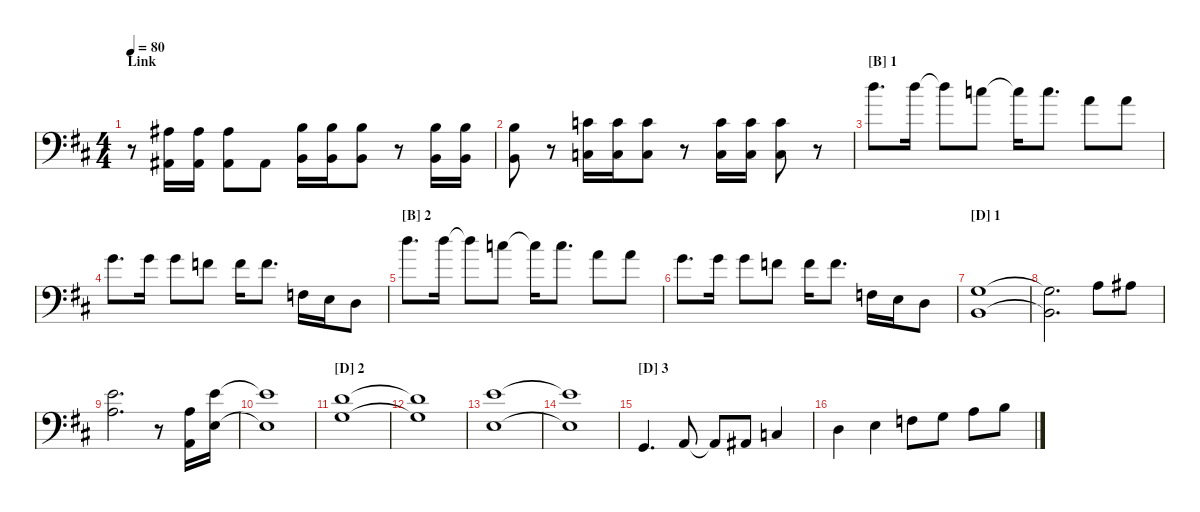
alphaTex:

\hideDynamics
\bracketExtendMode nobrackets
\singleTrackTrackNamePolicy hidden
\multiTrackTrackNamePolicy hidden
\otherSystemsTrackNameOrientation horizontal
\track ("Strings 1" "S-Gt") {instrument stringensemble1}
\staff {score}
\tuning (E4 B3 G3 D3 A2 E2)
\ts (4 4)
\section ("" "Link")
\tempo 80
\clef f4
\ks d
r.8{dy f beam Down} (3.3{acc #} 1.5{acc #}).16{beam Down} (3.3{acc #} 1.5{acc #}).16{beam Down} (3.3{acc #} 1.5{acc #}).8{beam Down} 1.5{acc #}.8{beam Down} (4.3{acc forcenatural} 2.5{acc forcenatural}).16{beam Down} (4.3{acc forcenatural} 2.5{acc forcenatural}).16{beam Down} (4.3{acc forcenatural} 2.5{acc forcenatural}).8{beam Down} r.8{beam Down} (4.3{acc forcenatural} 2.5{acc forcenatural}).16{beam Down} (4.3{acc forcenatural} 2.5{acc forcenatural}).16{beam Down} |
(4.3{acc forcenatural} 2.5{acc forcenatural}).8{beam Down} r.8{beam Down} (1.2{acc forcenatural} 3.5{acc forcenatural}).16{beam Down} (1.2{acc forcenatural} 3.5{acc forcenatural}).16{beam Down} (1.2{acc forcenatural} 3.5{acc forcenatural}).8{beam Down} r.8{beam Down} (1.2{acc forcenatural} 3.5{acc forcenatural}).16{beam Down} (1.2{acc forcenatural} 3.5{acc forcenatural}).16{beam Down} (1.2{acc forcenatural} 3.5{acc forcenatural}).8{beam Down} r.8{beam Down} |
\section ("B" "1")
10.1{acc forcenatural}.8{d beam Down} 10.1{acc forcenatural}.16{beam Down} 10.1{t acc forcenatural}.8{beam Down} 8.1{acc forcenatural}.8{beam Down} 8.1{t acc forcenatural}.16{beam Down} 8.1{acc forcenatural}.8{d beam Down} 5.1{acc forcenatural}.8{beam Down} 5.1{acc forcenatural}.8{beam Down} |
3.1{acc forcenatural}.8{d beam Down} 3.1{acc forcenatural}.16{beam Down} 3.1{acc forcenatural}.8{beam Down} 1.1{acc forcenatural}.8{beam Down} 1.1{acc forcenatural}.16{beam Down} 1.1{acc forcenatural}.8{d beam Down} 3.4{acc forcenatural}.16{beam Down} 2.4{acc forcenatural}.16{beam Down} 0.4{acc forcenatural}.8{beam Down} |
\section ("B" "2")
10.1{acc forcenatural}.8{d beam Down} 10.1{acc forcenatural}.16{beam Down} 10.1{t acc forcenatural}.8{beam Down} 8.1{acc forcenatural}.8{beam Down} 8.1{t acc forcenatural}.16{beam Down} 8.1{acc forcenatural}.8{d beam Down} 5.1{acc forcenatural}.8{beam Down} 5.1{acc forcenatural}.8{beam Down} |
3.1{acc forcenatural}.8{d beam Down} 3.1{acc forcenatural}.16{beam Down} 3.1{acc forcenatural}.8{beam Down} 1.1{acc forcenatural}.8{beam Down} 1.1{acc forcenatural}.16{beam Down} 1.1{acc forcenatural}.8{d beam Down} 3.4{acc forcenatural}.16{beam Down} 2.4{acc forcenatural}.16{beam Down} 0.4{acc forcenatural}.8{beam Down} |
\section ("D" "1")
(0.3{acc forcenatural} 2.5{acc forcenatural}).1{beam Down} |
(0.3{t acc forcenatural} 2.5{t acc forcenatural}).2{d beam Down} 2.3{acc forcenatural}.8{beam Down} 3.3{acc #}.8{beam Down} |
(0.1{acc forcenatural} 7.4{acc forcenatural}).2{d beam Down} r.8{beam Down} (2.3{acc forcenatural} 0.5{acc forcenatural}).16{beam Down} (0.1{acc forcenatural} 2.4{acc forcenatural}).16{beam Down} |
(0.1{t acc forcenatural} 2.4{t acc forcenatural}).1{beam Down} |
\section ("D" "2")
(3.2{acc forcenatural} 0.3{acc forcenatural}).1{beam Down} |
(3.2{t acc forcenatural} 0.3{t acc forcenatural}).1{beam Down} |
(0.1{acc forcenatural} 2.4{acc forcenatural}).1{beam Down} |
(0.1{t acc forcenatural} 2.4{t acc forcenatural}).1{beam Down} |
\section ("D" "3")
3.6{acc forcenatural}.4{d beam Up} 0.5{acc forcenatural}.8{beam Up} 0.5{t acc forcenatural}.8{beam Up} 1.5{acc #}.8{beam Up} 3.5{acc forcenatural}.4{beam Up} |
0.4{acc forcenatural}.4{beam Down} 2.4{acc forcenatural}.4{beam Down} 3.4{acc forcenatural}.8{beam Down} 0.3{acc forcenatural}.8{beam Down} 2.3{acc forcenatural}.8{beam Down} 0.2{acc forcenatural}.8{beam Down}
